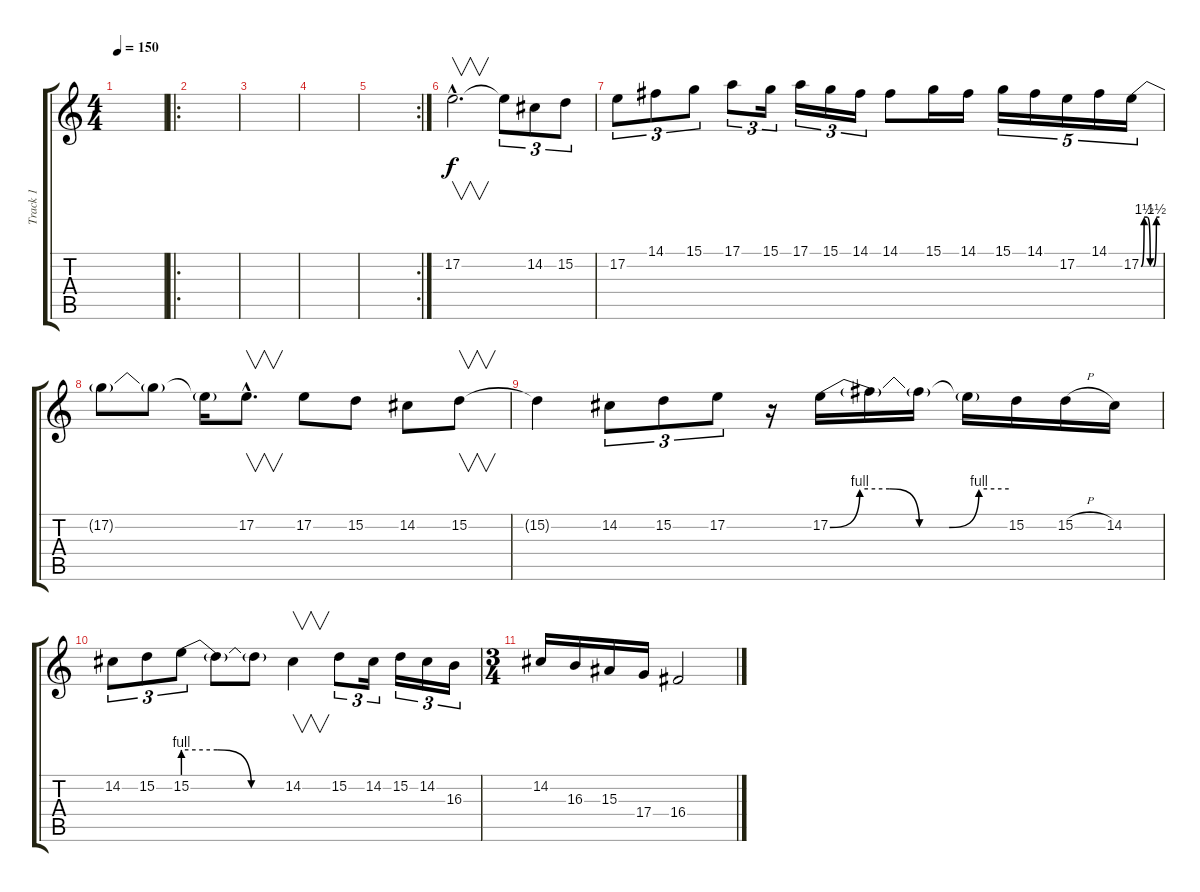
\track ("Track 1" "Track 1") {instrument fx7echoes}
\staff {score tabs}
\tuning (E4 B3 G3 D3 A2 E2) {hide}
\ts (4 4)
\tempo 150
\clef g2
\ks c
|
\ro
|
|
|
\rc 2
|
17.2{hac}.2{v d} 17.2{t}.8{tu (3 2)} 14.2.8{tu (3 2)} 15.2.8{tu (3 2)} |
17.2.8{tu (3 2)} 14.1.8{tu (3 2)} 15.1.8{tu (3 2)} 17.1.8{tu (3 2)} 15.1.16{tu (3 2)} 17.1.16{tu (3 2)} 15.1.16{tu (3 2)} 14.1.16{tu (3 2)} 14.1.8 15.1.16 14.1.16 15.1.16{tu (5 4)} 14.1.16{tu (5 4)} 17.2.16{tu (5 4)} 14.1.16{tu (5 4)} 17.2{be (custom 0 0 10 6 20 6 30 0 40 0 50 6 60 6)}.16{tu (5 4)} |
17.2{t}.8 17.2{t}.8 17.2{t}.16 17.2{hac}.8{v d} 17.2.8 15.2.8 14.2.8 15.2.8{v} |
15.2{t}.4 14.2.8{tu (3 2)} 15.2.8{tu (3 2)} 17.2.8{tu (3 2)} r.16 17.2{be (custom 0 0 10 4 20 4 30 0 40 0 50 4 60 4)}.16 17.2{t}.16 17.2{t}.16 17.2{t}.16 15.2.16 15.2{h}.16 14.2.16 |
14.2.8{tu (3 2)} 15.2.8{tu (3 2)} 15.2{be (custom 0 4 20 4 40 0 60 0)}.8{tu (3 2)} 15.2{t}.8 15.2{t}.8 14.2.4{v} 15.2.8{tu (3 2)} 14.2.16{tu (3 2)} 15.2.16{tu (3 2)} 14.2.16{tu (3 2)} 16.3.16{tu (3 2)} |
\ts (3 4)
14.2.16 16.3.16 15.3.16 17.4.16 16.4.2
